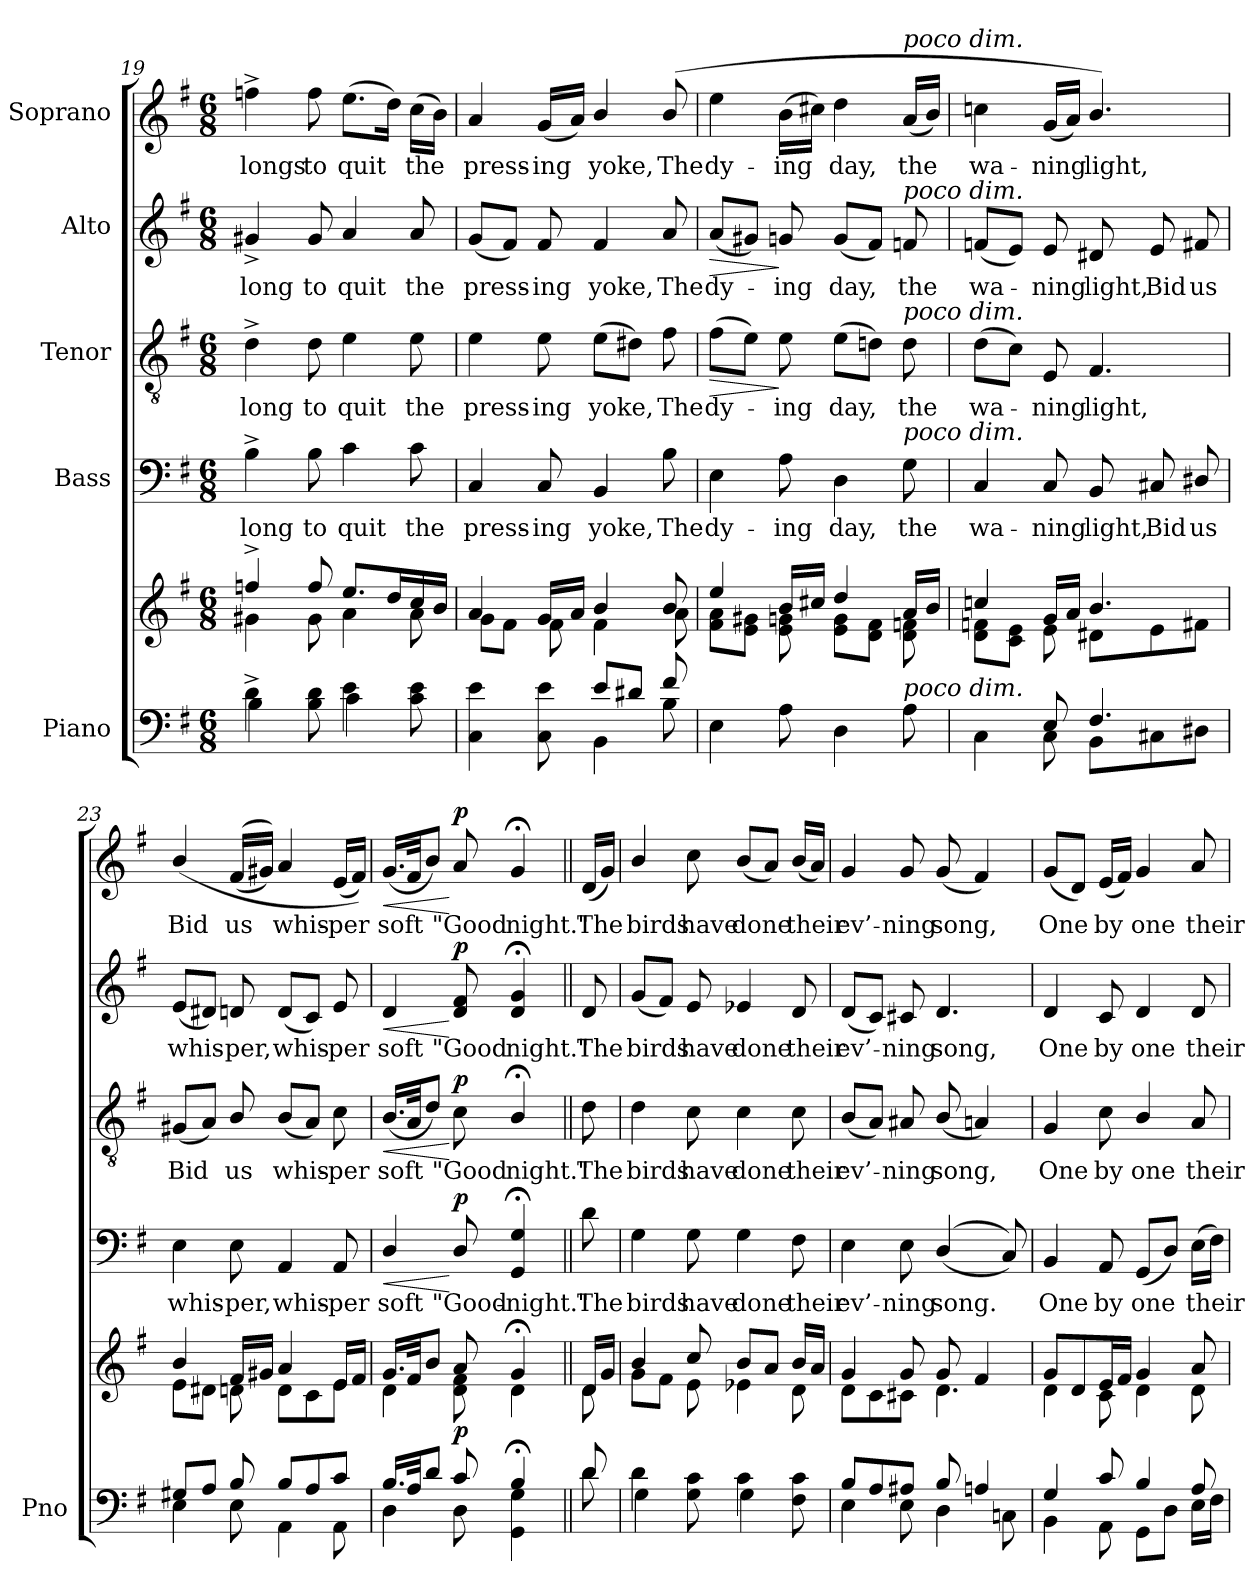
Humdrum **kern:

**kern	**kern	**dynam	**kern	**text	**dynam	**kern	**text	**dynam	**kern	**text	**dynam	**kern	**text	**dynam
*part5	*part5	*part5	*part4	*part4	*part4	*part3	*part3	*part3	*part2	*part2	*part2	*part1	*part1	*part1
*staff6	*staff5	*staff5/6	*staff4	*staff4	*staff4	*staff3	*staff3	*staff3	*staff2	*staff2	*staff2	*staff1	*staff1	*staff1
*I"Piano	*	*	*I"Bass	*	*	*I"Tenor	*	*	*I"Alto	*	*	*I"Soprano	*	*
*I'Pno	*	*	*	*	*	*	*	*	*	*	*	*	*	*
*clefF4	*clefG2	*	*clefF4	*	*	*clefGv2	*	*	*clefG2	*	*	*clefG2	*	*
*k[f#]	*k[f#]	*	*k[f#]	*	*	*k[f#]	*	*	*k[f#]	*	*	*k[f#]	*	*
*M6/8	*M6/8	*	*M6/8	*	*	*M6/8	*	*	*M6/8	*	*	*M6/8	*	*
=19	=19	=19	=19	=19	=19	=19	=19	=19	=19	=19	=19	=19	=19	=19
*^	*^	*	*	*	*	*	*	*	*	*	*	*	*	*
4d^>\	4B\	4ffn^/	4g#X\	.	4B^\	long	.	4d^\	long	.	4g#X^/	long	.	4ffn^\	longs	.
8B\ 8d\	8ryy	8ff/	8g#\	.	8B\	to	.	8d\	to	.	8g#/	to	.	8ff\	to	.
4e\	4c\	8.ee/L	4a\	.	4c\	quit	.	4e\	quit	.	4a/	quit	.	(8.ee\L	quit	.
.	.	16dd/L	.	.	.	.	.	.	.	.	.	.	.	16dd\Jk)	.	.
8c\ 8e\	8ryy	16cc/	8a\	.	8c\	the	.	8e\	the	.	8a/	the	.	(16cc\LL	the	.
.	.	16b/JJ	.	.	.	.	.	.	.	.	.	.	.	16b\JJ)	.	.
=20	=20	=20	=20	=20	=20	=20	=20	=20	=20	=20	=20	=20	=20	=20	=20	=20
4C\ 4e\	4.ryy	4a/	8g\L	.	4C/	press-	.	4e\	press-	.	(8g/L	press-	.	4a/	press-	.
.	.	.	8f#\J	.	.	.	.	.	.	.	8f#/J)	.	.	.	.	.
8C\ 8e\	.	16g/LL	8f#\	.	8C/	-ing	.	8e\	-ing	.	8f#/	-ing	.	(16g/LL	-ing	.
.	.	16a/JJ	.	.	.	.	.	.	.	.	.	.	.	16a/JJ)	.	.
4BB\	8e/L	4b/	4f#\	.	4BB/	yoke,	.	(8e\L	yoke,	.	4f#/	yoke,	.	4b/	yoke,	.
.	8d#X/J	.	.	.	.	.	.	8d#X\J)	.	.	.	.	.	.	.	.
8B\	8f#/	8b/	8a\	.	8B\	The	.	8f#\	The	.	8a/	The	.	(8b/	The	.
=21	=21	=21	=21	=21	=21	=21	=21	=21	=21	=21	=21	=21	=21	=21	=21	=21
!	!	!	!	!	!	!	!	!	!	!LO:HP:b	!	!	!LO:HP:b	!	!	!
*v	*v	*	*	*	*	*	*	*	*	*	*	*	*	*	*	*
4E\	4ee/	8f#\ 8a\L	.	4E\	dy-	.	(8f#\L	dy-	>	(8a/L	dy-	>	4ee\	dy-	.
.	.	8e\ 8g#X\J	.	.	.	.	8e\J)	.	.	8g#X/J)	.	.	.	.	.
8A\	16b/LL	8e\ 8gn\	.	8A\	-ing	.	8e\	-ing	]	8gn/	-ing	]	(16b\LL	-ing	.
.	16cc#X/JJ	.	.	.	.	.	.	.	.	.	.	.	16cc#X\JJ)	.	.
4D\	4dd/	8e\ 8g\L	.	4D\	day,	.	(8e\L	day,	.	(8g/L	day,	.	4dd\	day,	.
.	.	8d\ 8f#\J	.	.	.	.	8dn\J)	.	.	8f#/J)	.	.	.	.	.
!	!	!	!	!	!	!	!	!	!	!	!	!	!LO:TX:a:i:t=poco dim.	!	!
!	!	!	!	!	!	!	!	!	!	!LO:TX:a:i:t=poco dim.	!	!	!	!	!
!	!	!	!	!	!	!	!LO:TX:a:i:t=poco dim.	!	!	!	!	!	!	!	!
!	!	!	!	!LO:TX:a:i:t=poco dim.	!	!	!	!	!	!	!	!	!	!	!
!LO:TX:a:i:t=poco dim.	!	!	!	!	!	!	!	!	!	!	!	!	!	!	!
8A\	16a/LL	8d\ 8fn\	.	8G\	the	.	8d\	the	.	8fn/	the	.	(16a/LL	the	.
.	16b/JJ	.	.	.	.	.	.	.	.	.	.	.	16b/JJ)	.	.
=22	=22	=22	=22	=22	=22	=22	=22	=22	=22	=22	=22	=22	=22	=22	=22
*^	*	*	*	*	*	*	*	*	*	*	*	*	*	*	*
4C\	4ryy	4ccn/	8d\ 8fn\L	.	4C/	wa-	.	(8d\L	wa-	.	(8fn/L	wa-	.	4ccn\	wa-	.
.	.	.	8c\ 8e\J	.	.	.	.	8c\J)	.	.	8e/J)	.	.	.	.	.
8E/	8C\	16g/LL	8e\	.	8C/	-ning	.	8E/	-ning	.	8e/	-ning	.	(16g/LL	-ning	.
.	.	16a/JJ	.	.	.	.	.	.	.	.	.	.	.	16a/JJ)	.	.
4.F#/	8BB\L	4.b/	8d#X\L	.	8BB/	light,	.	4.F#/	light,	.	8d#X/	light,	.	4.b/)	light,	.
.	8C#X\	.	8e\	.	8C#X/	Bid	.	.	.	.	8e/	Bid	.	.	.	.
.	8D#X\J	.	8f#X\J	.	8D#X/	us	.	.	.	.	8f#X/	us	.	.	.	.
=23	=23	=23	=23	=23	=23	=23	=23	=23	=23	=23	=23	=23	=23	=23	=23	=23
8G#X/L	4E\	4b/	8e\L	.	4E\	whis-	.	(8G#X/L	Bid	.	(8e/L	whis-	.	(>4b/	Bid	.
8A/J	.	.	8d#X\J	.	.	.	.	8A/J)	.	.	8d#X/J)	.	.	.	.	.
8B/	8E\	16f#/LL	8dn\	.	8E\	-per,	.	8B/	us	.	8dn/	-per,	.	((16f#/LL	us	.
.	.	16g#X/JJ	.	.	.	.	.	.	.	.	.	.	.	16g#X/JJ))	.	.
8B/L	4AA\	4a/	8d\L	.	4AA/	whis-	.	(8B/L	whis-	.	(8d/L	whis-	.	4a/	whis-	.
8A/	.	.	8c\	.	.	.	.	8A/J)	.	.	8c/J)	.	.	.	.	.
8c/J	8AA\	16e/LL	8e\J	.	8AA/	-per	.	8c\	-per	.	8e/	-per	.	(16e/LL	-per	.
.	.	16f#/JJ	.	.	.	.	.	.	.	.	.	.	.	16f#/JJ))	.	.
=24	=24	=24	=24	=24	=24	=24	=24	=24	=24	=24	=24	=24	=24	=24	=24	=24
!	!	!	!	!	!	!	!LO:HP:b	!	!	!LO:HP:b	!	!	!LO:HP:b	!	!	!LO:HP:b
16.B/LL	4D\	16.g/LL	4d\	.	4D/	soft	<	(16.B/LL	soft	<	4d/	soft	<	(16.g/LL	soft	<
32A/JK	.	32f#/JK	.	.	.	.	.	32A/JK	.	.	.	.	.	32f#/JK	.	.
8d/J	.	8b/J	.	.	.	.	.	8d/J)	.	.	.	.	.	8b/J)	.	.
!	!	!	!	!LO:DY:b	!	!	!LO:DY:n=1:a	!	!	!LO:DY:n=1:a	!	!	!LO:DY:n=1:a	!	!	!LO:DY:n=1:a
8c/	8D\	8a/	8d\ 8f#\	p	8D/	"Good-	[ p	8c\	"Good	[ p	8d/ 8f#/	"Good	[ p	8a/	"Good	[ p
4B;/	4GG\ 4G\	4g;</	4d\	.	4GG/;< 4G/;<	-night."	.	4B;</	night."	.	4d/;< 4g/;<	night."	.	4g;</	night."	.
=24X2||	=24X2||	=24X2||	=24X2||	=24X2||	=24X2||	=24X2||	=24X2||	=24X2||	=24X2||	=24X2||	=24X2||	=24X2||	=24X2||	=24X2||	=24X2||	=24X2||
!	!	!	!	!LO:DY:a=2	!	!	!	!	!	!	!	!	!	!	!	!
!	!	!	!	!LO:DY:n=1:a=2	!	!	!LO:DY:a	!	!	!	!	!	!	!	!	!
!	!	!	!	!	!	!	!LO:DY:n=1:a	!	!	!LO:DY:a	!	!	!	!	!	!
!	!	!	!	!	!	!	!	!	!	!LO:DY:n=1:a	!	!	!LO:DY:a	!	!	!
!	!	!	!	!	!	!	!	!	!	!	!	!	!LO:DY:n=1:a	!	!	!LO:DY:a
!	!	!	!	!	!	!	!	!	!	!	!	!	!	!	!	!LO:DY:n=1:a
8d/	8d\	16d/LL	8d\	other-dynamics p	8d\	The	other-dynamics p	8d\	The	other-dynamics p	8d/	The	other-dynamics p	(16d/LL	The	other-dynamics p
.	.	16g/JJ	.	.	.	.	.	.	.	.	.	.	.	16g/JJ)	.	.
=25	=25	=25	=25	=25	=25	=25	=25	=25	=25	=25	=25	=25	=25	=25	=25	=25
4d\	4G\	4b/	8g\L	.	4G\	birds	.	4d\	birds	.	(8g/L	birds	.	4b/	birds	.
.	.	.	8f#\J	.	.	.	.	.	.	.	8f#/J)	.	.	.	.	.
8G\ 8c\	8ryy	8cc/	8e\	.	8G\	have	.	8c\	have	.	8e/	have	.	8cc\	have	.
4c\	4G\	8b/L	4e-X\	.	4G\	done	.	4c\	done	.	4e-X/	done	.	(8b/L	done	.
.	.	8a/J	.	.	.	.	.	.	.	.	.	.	.	8a/J)	.	.
8F#\ 8c\	8ryy	16b/LL	8d\	.	8F#\	their	.	8c\	their	.	8d/	their	.	(16b/LL	their	.
.	.	16a/JJ	.	.	.	.	.	.	.	.	.	.	.	16a/JJ)	.	.
=26	=26	=26	=26	=26	=26	=26	=26	=26	=26	=26	=26	=26	=26	=26	=26	=26
8B/L	4E\	4g/	8d\L	.	4E\	ev’-	.	(8B/L	ev’-	.	(8d/L	ev’-	.	4g/	ev’-	.
8A/	.	.	8c\	.	.	.	.	8A/J)	.	.	8c/J)	.	.	.	.	.
8A#X/J	8E\	8g/	8c#X\J	.	8E\	-ning	.	8A#X/	-ning	.	8c#X/	-ning	.	8g/	-ning	.
8B/	4D\	8g/	4.d\	.	((4D/	song.	.	(8B/	song,	.	4.d/	song,	.	(8g/	song,	.
4An/	.	4f#/	.	.	.	.	.	4An/)	.	.	.	.	.	4f#/)	.	.
.	8Cn\	.	.	.	8C/))	.	.	.	.	.	.	.	.	.	.	.
=27	=27	=27	=27	=27	=27	=27	=27	=27	=27	=27	=27	=27	=27	=27	=27	=27
4G/	4BB\	8g/L	4d\	.	4BB/	One	.	4G/	One	.	4d/	One	.	(8g/L	One	.
.	.	8d/	.	.	.	.	.	.	.	.	.	.	.	8d/J)	.	.
8c/	8AA\	16e/L	8c\	.	8AA/	by	.	8c\	by	.	8c/	by	.	(16e/LL	by	.
.	.	16f#/JJ	.	.	.	.	.	.	.	.	.	.	.	16f#/JJ)	.	.
4B/	8GG\L	4g/	4d\	.	(8GG/L	one	.	4B/	one	.	4d/	one	.	4g/	one	.
.	8D\J	.	.	.	8D/J)	.	.	.	.	.	.	.	.	.	.	.
8A/	16E\LL	8a/	8d\	.	(16E\LL	their	.	8A/	their	.	8d/	their	.	8a/	their	.
.	16F#\JJ	.	.	.	16F#\JJ)	.	.	.	.	.	.	.	.	.	.	.
*v	*v	*	*	*	*	*	*	*	*	*	*	*	*	*	*	*
*	*v	*v	*	*	*	*	*	*	*	*	*	*	*	*	*
=	=	=	=	=	=	=	=	=	=	=	=	=	=	=
*-	*-	*-	*-	*-	*-	*-	*-	*-	*-	*-	*-	*-	*-	*-
